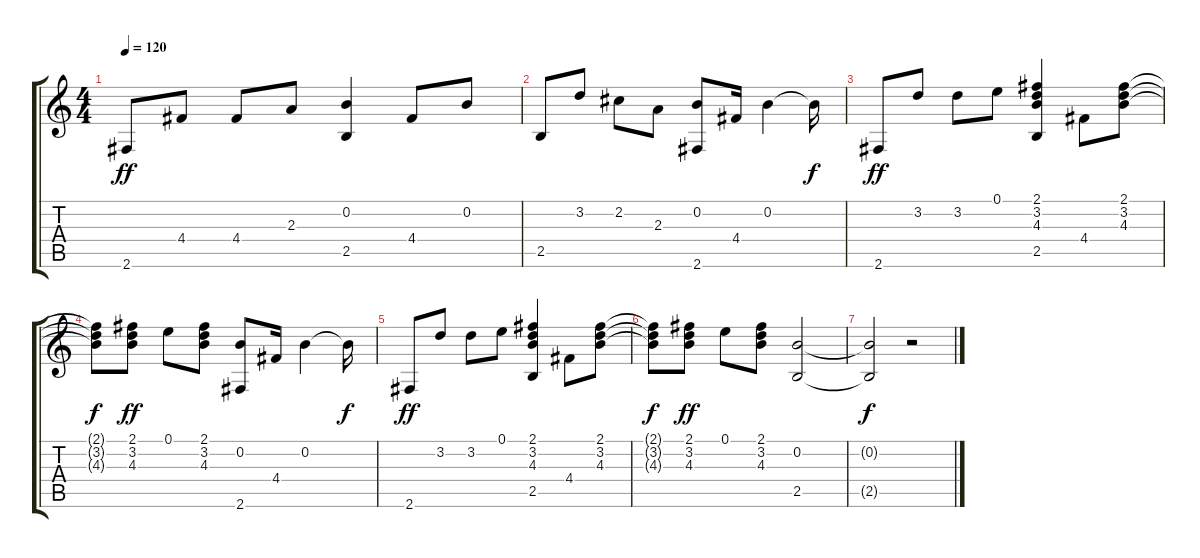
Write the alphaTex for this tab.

\track "" {instrument acousticguitarnylon}
\staff {score tabs}
\tuning (E4 B3 G3 D3 A2 E2) {hide}
\ts (4 4)
\tempo 120
\clef g2
\ks c
2.6.8{dy ff} 4.4.8 4.4.8 2.3.8 (0.2 2.5).4 4.4.8 0.2.8 |
2.5.8 3.2.8 2.2.8 2.3.8 (0.2 2.6).8 4.4.16 0.2.4 0.2{t}.16{dy f} |
2.6.8{dy ff} 3.2.8 3.2.8 0.1.8 (2.1 3.2 4.3 2.5).4 4.4.8 (2.1 3.2 4.3).8 |
(2.1{t} 3.2{t} 4.3{t}).8{dy f} (2.1 3.2 4.3).8{dy ff} 0.1.8 (2.1 3.2 4.3).8 (0.2 2.6).8 4.4.16 0.2.4 0.2{t}.16{dy f} |
2.6.8{dy ff} 3.2.8 3.2.8 0.1.8 (2.1 3.2 4.3 2.5).4 4.4.8 (2.1 3.2 4.3).8 |
(2.1{t} 3.2{t} 4.3{t}).8{dy f} (2.1 3.2 4.3).8{dy ff} 0.1.8 (2.1 3.2 4.3).8 (0.2 2.5).2 |
(0.2{t} 2.5{t}).2{dy f} r.2
